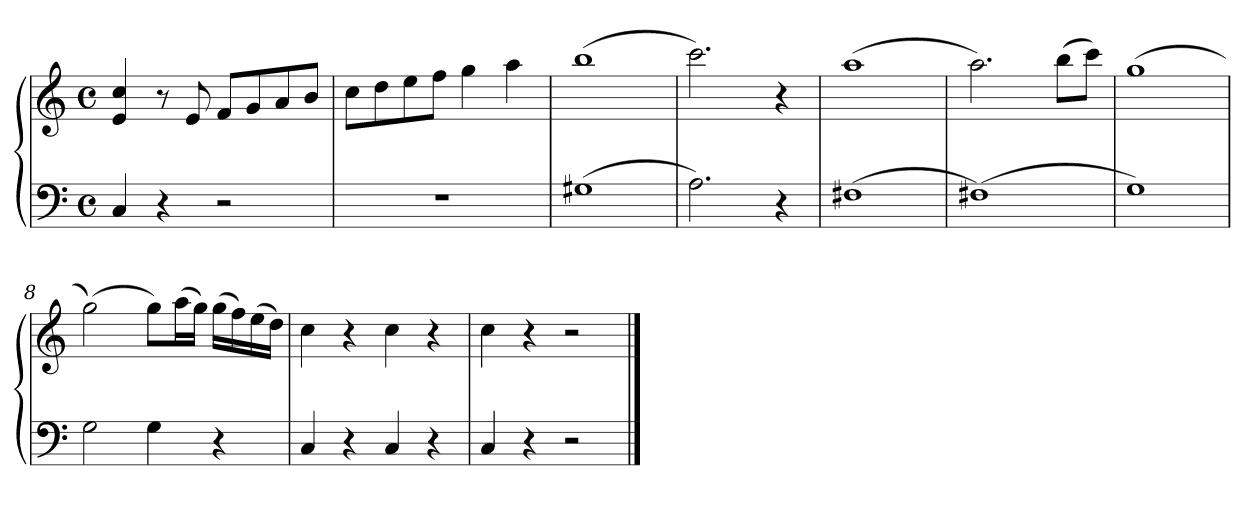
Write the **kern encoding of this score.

**kern	**kern
*part1	*part1
*staff2	*staff1
*clefF4	*clefG2
*k[]	*k[]
*M4/4	*M4/4
*met(c)	*met(c)
=1	=1
4C/	4e/ 4cc/
4r	8r
.	8e/
2r	8f/L
.	8g/
.	8a/
.	8b/J
=2	=2
1r	8cc\L
.	8dd\
.	8ee\
.	8ff\J
.	4gg\
.	4aa\
=3	=3
(>1G#X	(>1bb
=4	=4
2.A\)	2.ccc\)
4r	4r
=5	=5
(>1F#X	(>1aa
=6	=6
(>1F#X)	2.aa\)
.	(>8bb\L
.	8ccc\J)
=7	=7
1G)	(>1gg
!!LO:LB:g=z
=8	=8
2G\	(>2gg\)
4G\	8gg\L)
.	(>16aa\L
.	16gg\JJ)
4r	(>16gg\LL
.	16ff\)
.	(>16ee\
.	16dd\JJ)
=9	=9
4C/	4cc\
4r	4r
4C/	4cc\
4r	4r
=10	=10
4C/	4cc\
4r	4r
2r	2r
==	==
*-	*-
